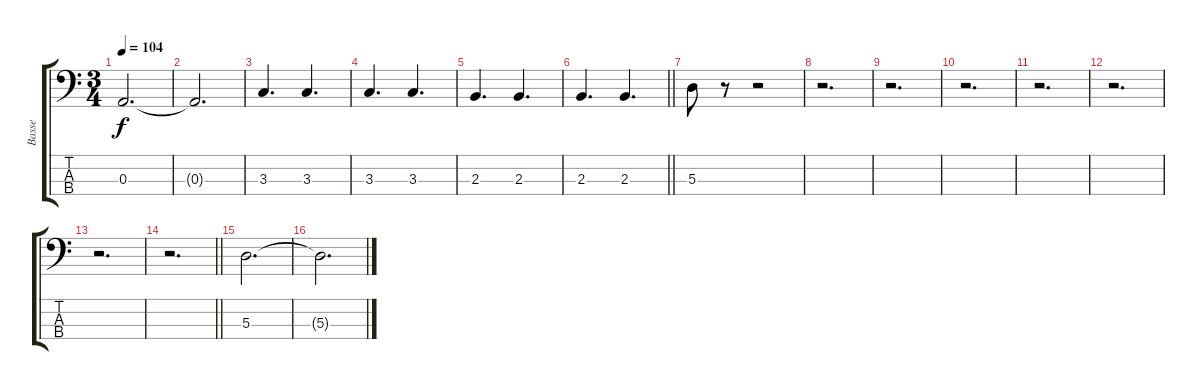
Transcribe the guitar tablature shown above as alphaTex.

\track ("Basse" "Basse") {instrument electricbassfinger}
\staff {score tabs}
\tuning (G2 D2 A1 E1) {hide}
\ts (3 4)
\tempo 104
\clef f4
\ks c
0.3{t}.2{d dy f} |
0.3{t}.2{d} |
3.3.4{d} 3.3.4{d} |
3.3.4{d} 3.3.4{d} |
2.3.4{d} 2.3.4{d} |
\barLineRight lightlight
2.3.4{d} 2.3.4{d} |
5.3.8 r.8 r.2 |
r.2{d} |
r.2{d} |
r.2{d} |
r.2{d} |
r.2{d} |
r.2{d} |
\barLineRight lightlight
r.2{d} |
5.3.2{d} |
5.3{t}.2{d}
